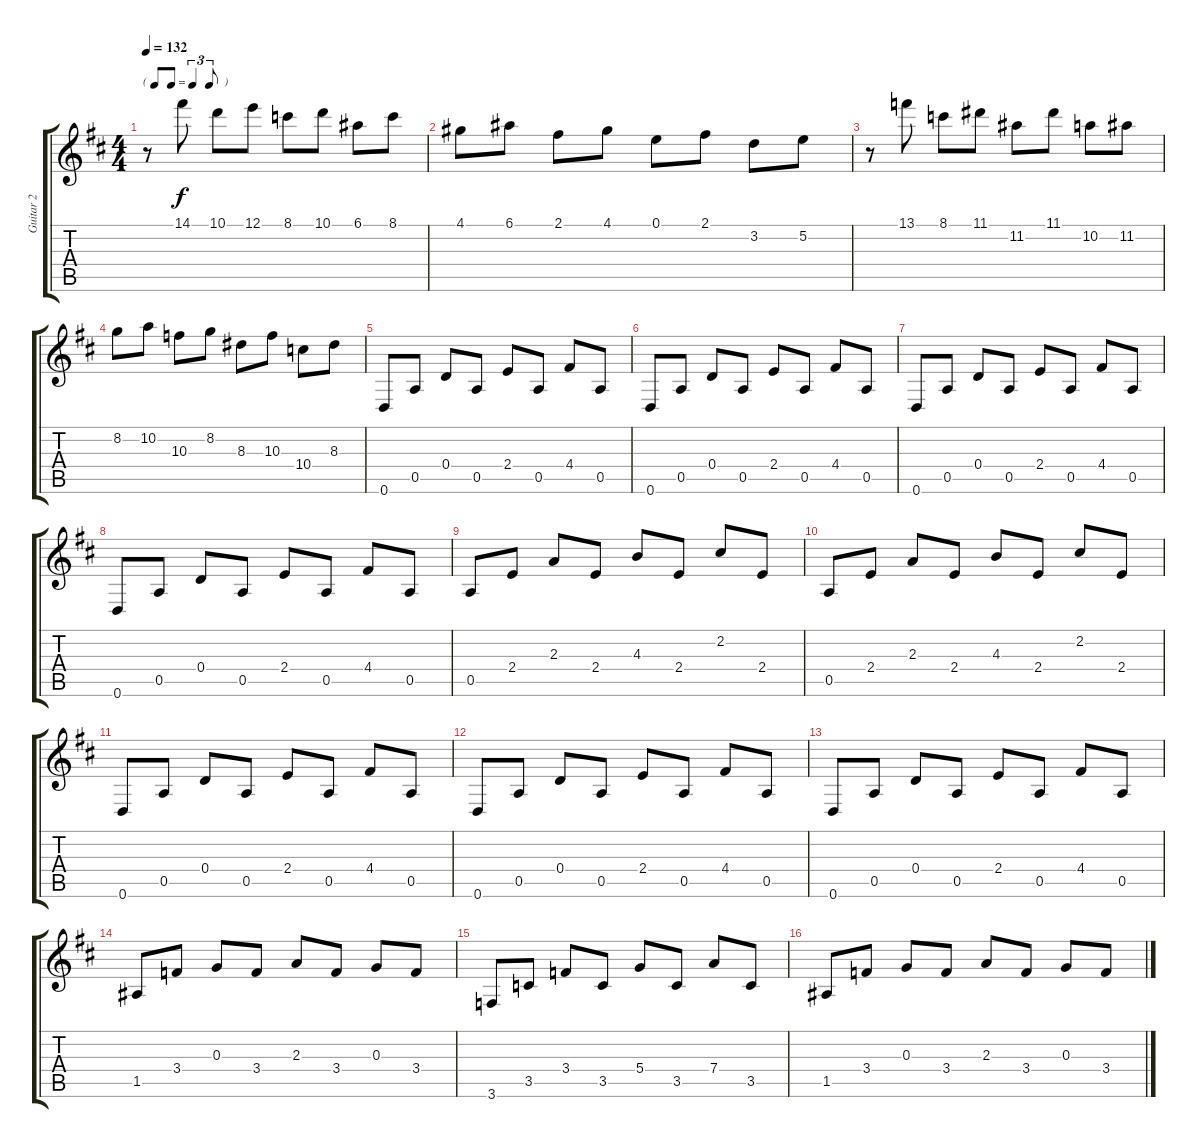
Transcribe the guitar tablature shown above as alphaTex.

\track ("Guitar 2" "Guitar 2") {instrument acousticguitarsteel}
\staff {score tabs}
\tuning (E4 B3 G3 D3 A2 D2) {hide}
\ts (4 4)
\tf triplet8th
\tempo 132
\clef g2
\ks d
r.8{dy f} 14.1.8 10.1.8 12.1.8 8.1.8 10.1.8 6.1.8 8.1.8 |
4.1.8 6.1.8 2.1.8 4.1.8 0.1.8 2.1.8 3.2.8 5.2.8 |
r.8 13.1.8 8.1.8 11.1.8 11.2.8 11.1.8 10.2.8 11.2.8 |
8.2.8 10.2.8 10.3.8 8.2.8 8.3.8 10.3.8 10.4.8 8.3.8 |
0.6.8 0.5.8 0.4.8 0.5.8 2.4.8 0.5.8 4.4.8 0.5.8 |
0.6.8 0.5.8 0.4.8 0.5.8 2.4.8 0.5.8 4.4.8 0.5.8 |
0.6.8 0.5.8 0.4.8 0.5.8 2.4.8 0.5.8 4.4.8 0.5.8 |
0.6.8 0.5.8 0.4.8 0.5.8 2.4.8 0.5.8 4.4.8 0.5.8 |
0.5.8 2.4.8 2.3.8 2.4.8 4.3.8 2.4.8 2.2.8 2.4.8 |
0.5.8 2.4.8 2.3.8 2.4.8 4.3.8 2.4.8 2.2.8 2.4.8 |
0.6.8 0.5.8 0.4.8 0.5.8 2.4.8 0.5.8 4.4.8 0.5.8 |
0.6.8 0.5.8 0.4.8 0.5.8 2.4.8 0.5.8 4.4.8 0.5.8 |
0.6.8 0.5.8 0.4.8 0.5.8 2.4.8 0.5.8 4.4.8 0.5.8 |
1.5.8 3.4.8 0.3.8 3.4.8 2.3.8 3.4.8 0.3.8 3.4.8 |
3.6.8 3.5.8 3.4.8 3.5.8 5.4.8 3.5.8 7.4.8 3.5.8 |
1.5.8 3.4.8 0.3.8 3.4.8 2.3.8 3.4.8 0.3.8 3.4.8
